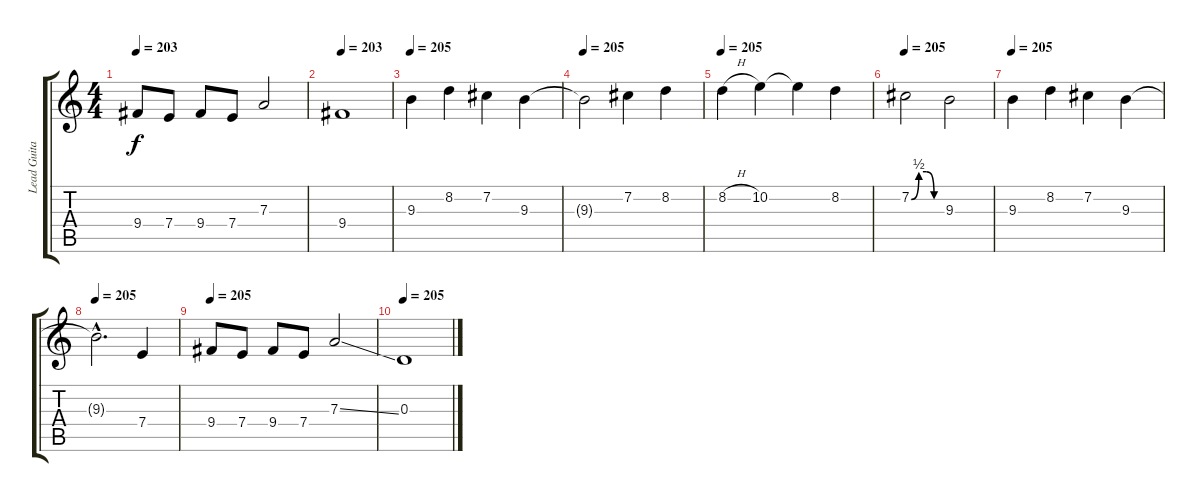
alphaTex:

\track ("Lead Guitar I" "Lead Guita") {instrument distortionguitar}
\staff {score tabs}
\tuning (B3 Gb3 D3 A2 E2 B1) {hide}
\ts (4 4)
\tempo 203
\clef g2
\ks c
9.4.8{dy f} 7.4.8 9.4.8 7.4.8 7.3.2 |
\tempo 203
9.4.1 |
\tempo 205
9.3.4 8.2.4 7.2.4 9.3.4 |
\tempo 205
9.3{t}.2 7.2.4 8.2.4 |
\tempo 205
8.2{h}.4 10.2.4 10.2{t}.4 8.2.4 |
\tempo 205
7.2{be (custom 0 0 15 2 30 2 45 0 60 0)}.2 9.3.2 |
\tempo 205
9.3.4 8.2.4 7.2.4 9.3.4 |
\tempo 205
9.3{hac t}.2{d} 7.4.4 |
\tempo 205
9.4.8 7.4.8 9.4.8 7.4.8 7.3{ss}.2 |
\tempo 205
0.3.1{volume 0}
